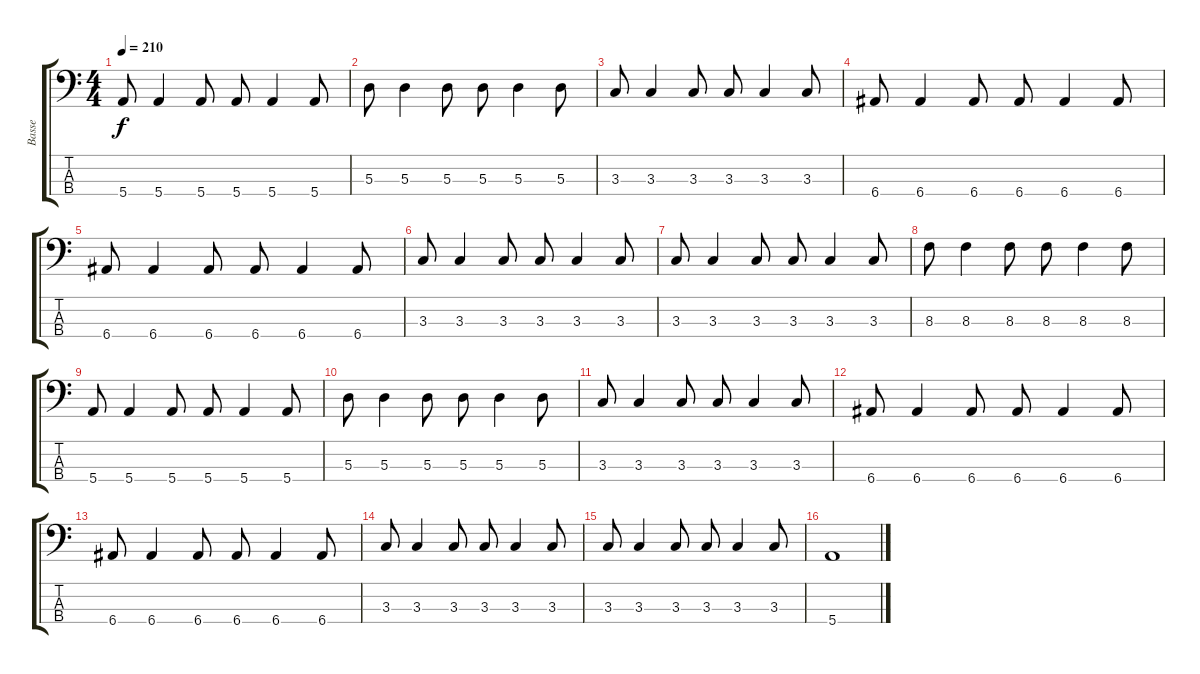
\track ("Basse" "Basse") {instrument electricbasspick}
\staff {score tabs}
\tuning (G2 D2 A1 E1) {hide}
\ts (4 4)
\tempo 210
\clef f4
\ks c
5.4.8{dy f} 5.4.4 5.4.8 5.4.8 5.4.4 5.4.8 |
5.3.8 5.3.4 5.3.8 5.3.8 5.3.4 5.3.8 |
3.3.8 3.3.4 3.3.8 3.3.8 3.3.4 3.3.8 |
6.4.8 6.4.4 6.4.8 6.4.8 6.4.4 6.4.8 |
6.4.8 6.4.4 6.4.8 6.4.8 6.4.4 6.4.8 |
3.3.8 3.3.4 3.3.8 3.3.8 3.3.4 3.3.8 |
3.3.8 3.3.4 3.3.8 3.3.8 3.3.4 3.3.8 |
8.3.8 8.3.4 8.3.8 8.3.8 8.3.4 8.3.8 |
5.4.8 5.4.4 5.4.8 5.4.8 5.4.4 5.4.8 |
5.3.8 5.3.4 5.3.8 5.3.8 5.3.4 5.3.8 |
3.3.8 3.3.4 3.3.8 3.3.8 3.3.4 3.3.8 |
6.4.8 6.4.4 6.4.8 6.4.8 6.4.4 6.4.8 |
6.4.8 6.4.4 6.4.8 6.4.8 6.4.4 6.4.8 |
3.3.8 3.3.4 3.3.8 3.3.8 3.3.4 3.3.8 |
3.3.8 3.3.4 3.3.8 3.3.8 3.3.4 3.3.8 |
5.4.1
